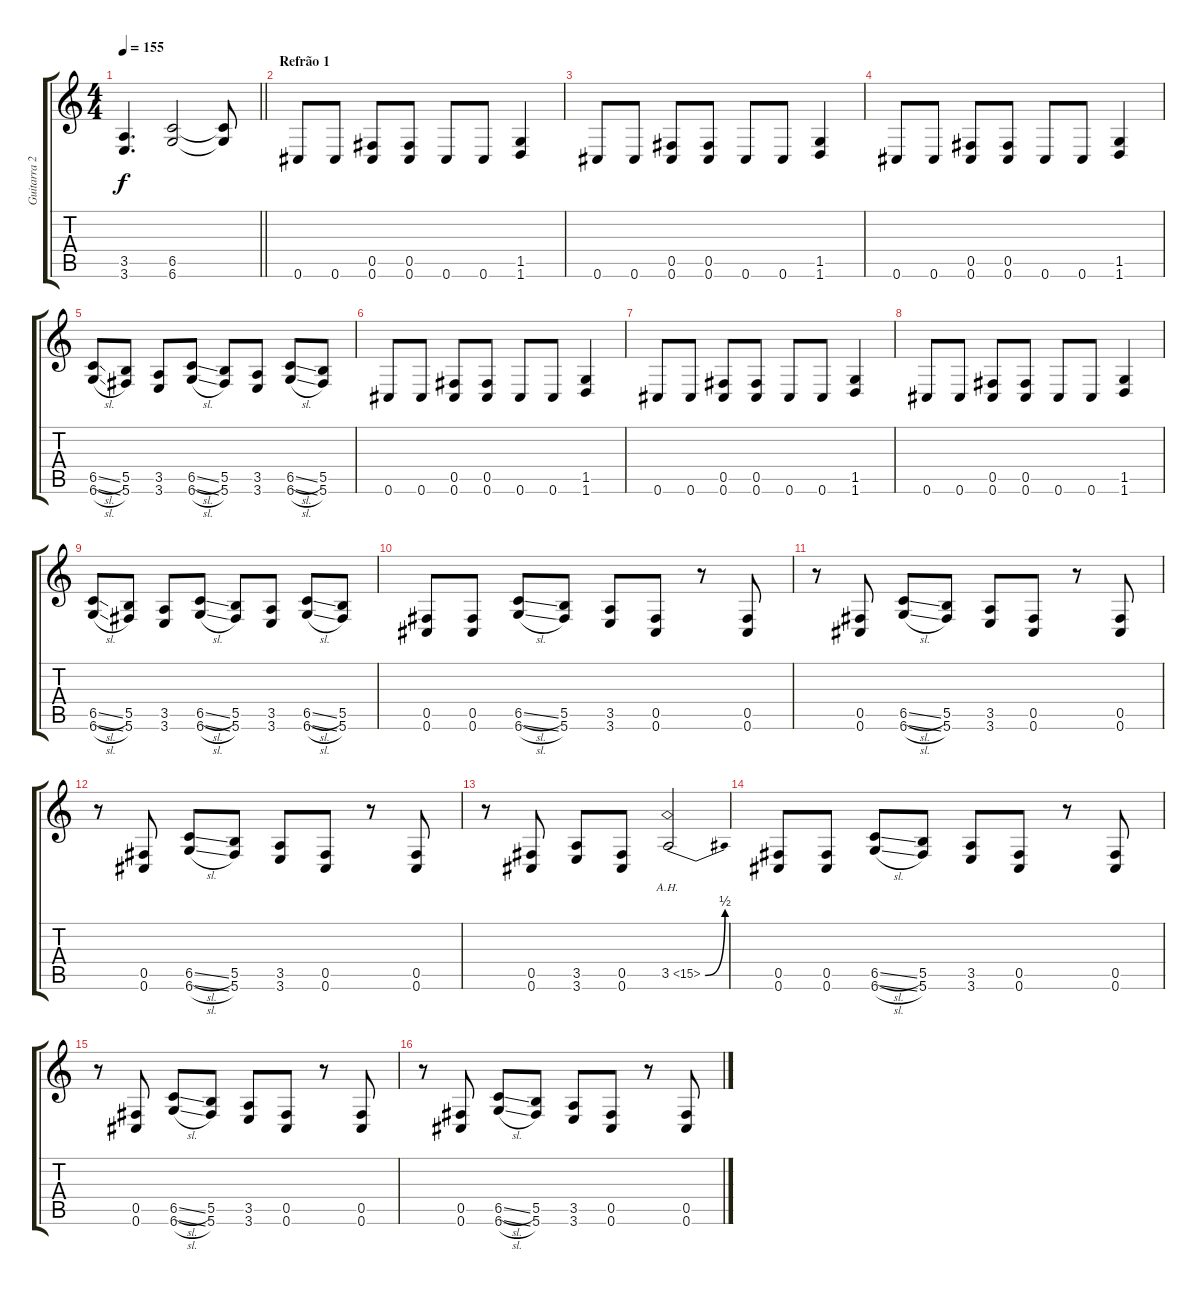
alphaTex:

\track ("Guitarra 2 - Nick Catanese" "Guitarra 2") {instrument overdrivenguitar}
\staff {score tabs}
\tuning (Db4 Ab3 E3 B2 Gb2 Db2) {hide}
\ts (4 4)
\tempo 155
\clef g2
\barLineRight lightlight
\ks c
(3.5 3.6).4{d dy f} (6.5 6.6).2 (6.5{t} 6.6{t}).8 |
\section ("" "Refrão 1")
0.6.8 0.6.8 (0.5 0.6).8 (0.5 0.6).8 0.6.8 0.6.8 (1.5 1.6).4 |
0.6.8 0.6.8 (0.5 0.6).8 (0.5 0.6).8 0.6.8 0.6.8 (1.5 1.6).4 |
0.6.8 0.6.8 (0.5 0.6).8 (0.5 0.6).8 0.6.8 0.6.8 (1.5 1.6).4 |
(6.5{sl} 6.6{sl}).8 (5.5 5.6).8 (3.5 3.6).8 (6.5{sl} 6.6{sl}).8 (5.5 5.6).8 (3.5 3.6).8 (6.5{sl} 6.6{sl}).8 (5.5 5.6).8 |
0.6.8 0.6.8 (0.5 0.6).8 (0.5 0.6).8 0.6.8 0.6.8 (1.5 1.6).4 |
0.6.8 0.6.8 (0.5 0.6).8 (0.5 0.6).8 0.6.8 0.6.8 (1.5 1.6).4 |
0.6.8 0.6.8 (0.5 0.6).8 (0.5 0.6).8 0.6.8 0.6.8 (1.5 1.6).4 |
(6.5{sl} 6.6{sl}).8 (5.5 5.6).8 (3.5 3.6).8 (6.5{sl} 6.6{sl}).8 (5.5 5.6).8 (3.5 3.6).8 (6.5{sl} 6.6{sl}).8 (5.5 5.6).8 |
(0.5 0.6).8 (0.5 0.6).8 (6.5{sl} 6.6{sl}).8 (5.5 5.6).8 (3.5 3.6).8 (0.5 0.6).8 r.8 (0.5 0.6).8 |
r.8 (0.5 0.6).8 (6.5{sl} 6.6{sl}).8 (5.5 5.6).8 (3.5 3.6).8 (0.5 0.6).8 r.8 (0.5 0.6).8 |
r.8 (0.5 0.6).8 (6.5{sl} 6.6{sl}).8 (5.5 5.6).8 (3.5 3.6).8 (0.5 0.6).8 r.8 (0.5 0.6).8 |
r.8 (0.5 0.6).8 (3.5 3.6).8 (0.5 0.6).8 3.5{be (bend 0 0 60 2) ah 12}.2 |
(0.5 0.6).8 (0.5 0.6).8 (6.5{sl} 6.6{sl}).8 (5.5 5.6).8 (3.5 3.6).8 (0.5 0.6).8 r.8 (0.5 0.6).8 |
r.8 (0.5 0.6).8 (6.5{sl} 6.6{sl}).8 (5.5 5.6).8 (3.5 3.6).8 (0.5 0.6).8 r.8 (0.5 0.6).8 |
r.8 (0.5 0.6).8 (6.5{sl} 6.6{sl}).8 (5.5 5.6).8 (3.5 3.6).8 (0.5 0.6).8 r.8 (0.5 0.6).8
